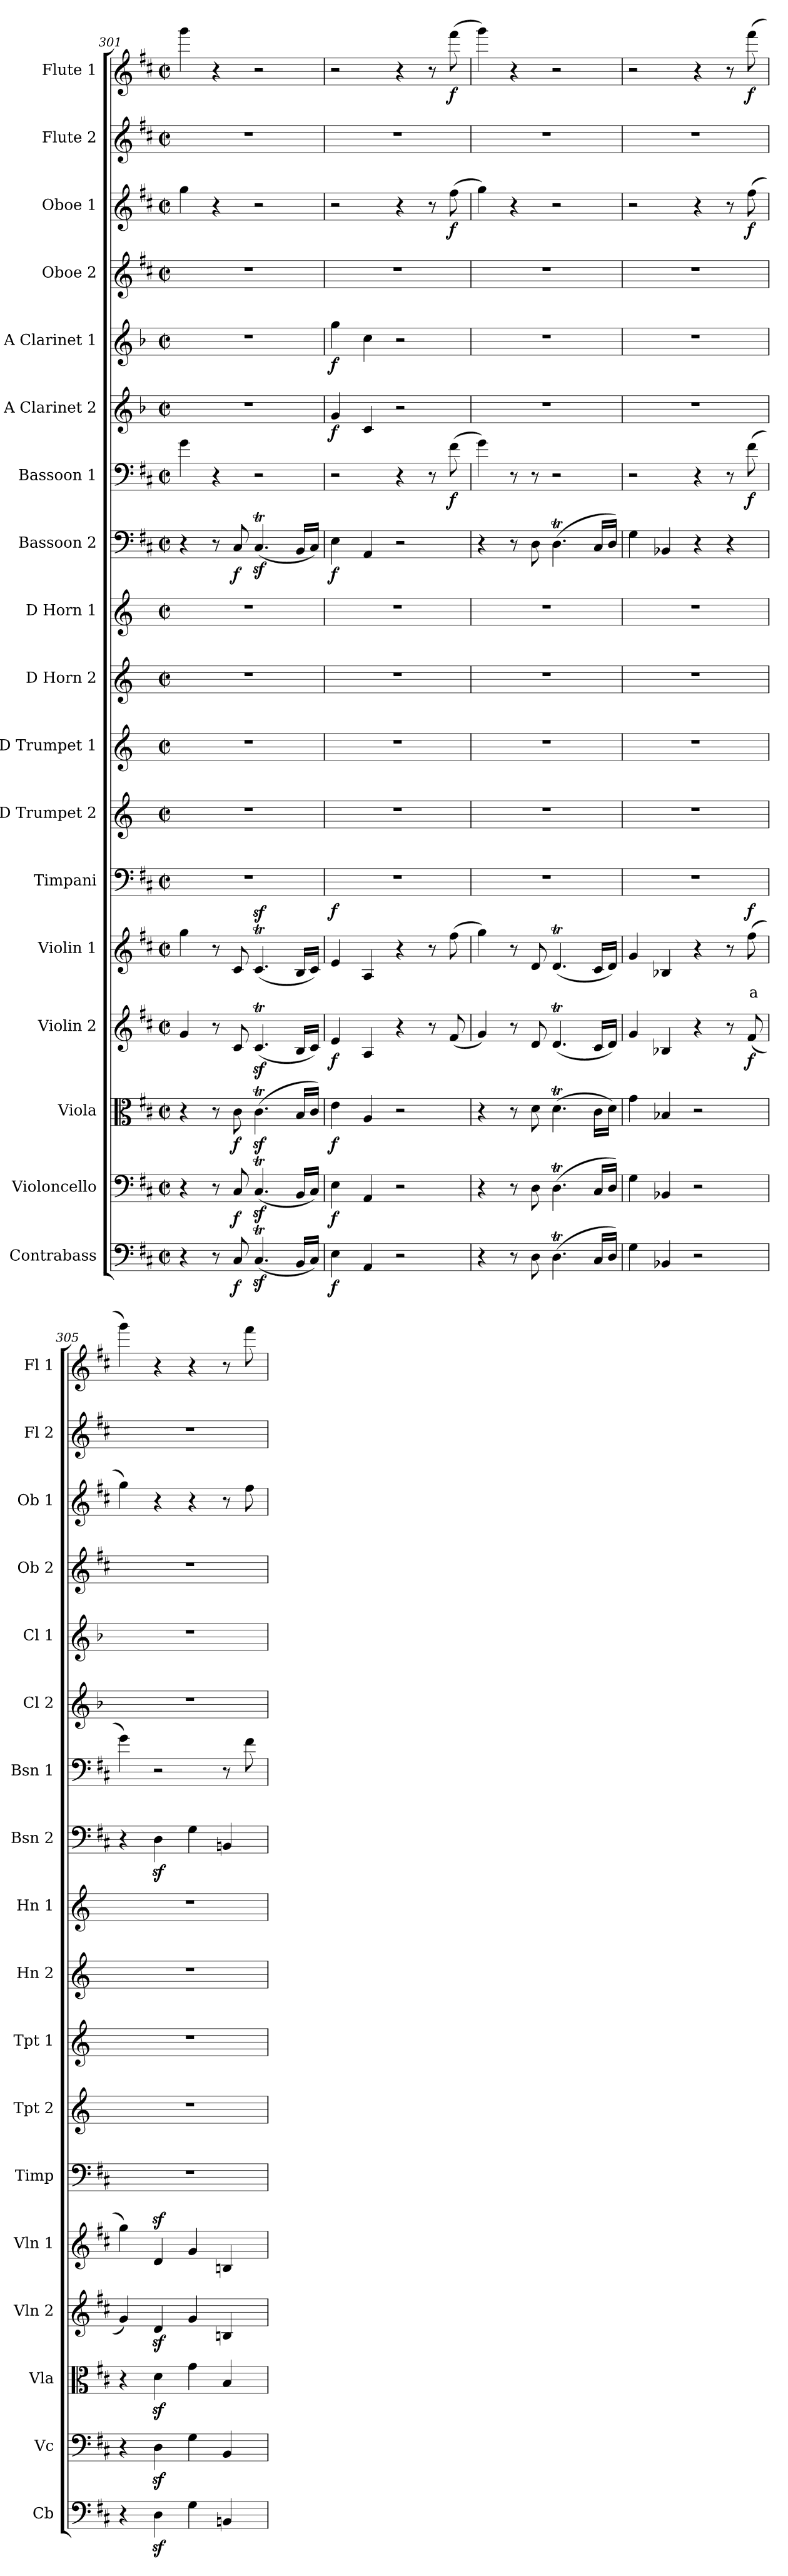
**kern	**dynam	**kern	**dynam	**kern	**dynam	**kern	**dynam	**kern	**text	**dynam	**kern	**kern	**kern	**kern	**kern	**kern	**dynam	**kern	**dynam	**kern	**dynam	**kern	**dynam	**kern	**kern	**dynam	**kern	**kern	**dynam
*part18	*part18	*part17	*part17	*part16	*part16	*part15	*part15	*part14	*part14	*part14	*part13	*part12	*part11	*part10	*part9	*part8	*part8	*part7	*part7	*part6	*part6	*part5	*part5	*part4	*part3	*part3	*part2	*part1	*part1
*staff18	*staff18	*staff17	*staff17	*staff16	*staff16	*staff15	*staff15	*staff14	*staff14	*staff14	*staff13	*staff12	*staff11	*staff10	*staff9	*staff8	*staff8	*staff7	*staff7	*staff6	*staff6	*staff5	*staff5	*staff4	*staff3	*staff3	*staff2	*staff1	*staff1
*I"Contrabass	*	*I"Violoncello	*	*I"Viola	*	*I"Violin 2	*	*I"Violin 1	*	*	*I"Timpani	*I"D Trumpet 2	*I"D Trumpet 1	*I"D Horn 2	*I"D Horn 1	*I"Bassoon 2	*	*I"Bassoon 1	*	*I"A Clarinet 2	*	*I"A Clarinet 1	*	*I"Oboe 2	*I"Oboe 1	*	*I"Flute 2	*I"Flute 1	*
*I'Cb	*	*I'Vc	*	*I'Vla	*	*I'Vln 2	*	*I'Vln 1	*	*	*I'Timp	*I'Tpt 2	*I'Tpt 1	*I'Hn 2	*I'Hn 1	*I'Bsn 2	*	*I'Bsn 1	*	*I'Cl 2	*	*I'Cl 1	*	*I'Ob 2	*I'Ob 1	*	*I'Fl 2	*I'Fl 1	*
*clefF4	*	*clefF4	*	*clefC3	*	*clefG2	*	*clefG2	*	*	*clefF4	*clefG2	*clefG2	*clefG2	*clefG2	*clefF4	*	*clefF4	*	*clefG2	*	*clefG2	*	*clefG2	*clefG2	*	*clefG2	*clefG2	*
*ITrd7c12	*	*	*	*	*	*	*	*	*	*	*	*ITrd-1c-2	*ITrd-1c-2	*ITrd6c10	*ITrd6c10	*	*	*	*	*ITrd2c3	*	*ITrd2c3	*	*	*	*	*	*	*
*k[f#c#]	*	*k[f#c#]	*	*k[f#c#]	*	*k[f#c#]	*	*k[f#c#]	*	*	*k[f#c#]	*k[f#c#]	*k[f#c#]	*k[f#c#]	*k[f#c#]	*k[f#c#]	*	*k[f#c#]	*	*k[f#c#]	*	*k[f#c#]	*	*k[f#c#]	*k[f#c#]	*	*k[f#c#]	*k[f#c#]	*
*M2/2	*	*M2/2	*	*M2/2	*	*M2/2	*	*M2/2	*	*	*M2/2	*M2/2	*M2/2	*M2/2	*M2/2	*M2/2	*	*M2/2	*	*M2/2	*	*M2/2	*	*M2/2	*M2/2	*	*M2/2	*M2/2	*
*met(c|)	*	*met(c|)	*	*met(c|)	*	*met(c|)	*	*met(c|)	*	*	*met(c|)	*met(c|)	*met(c|)	*met(c|)	*met(c|)	*met(c|)	*	*met(c|)	*	*met(c|)	*	*met(c|)	*	*met(c|)	*met(c|)	*	*met(c|)	*met(c|)	*
=301	=301	=301	=301	=301	=301	=301	=301	=301	=301	=301	=301	=301	=301	=301	=301	=301	=301	=301	=301	=301	=301	=301	=301	=301	=301	=301	=301	=301	=301
4r	.	4r	.	4r	.	4g/	.	4gg\	.	.	1r	1r	1r	1r	1r	4r	.	4g\	.	1r	.	1r	.	1r	4gg\	.	1r	4ggg\	.
8r	.	8r	.	8r	.	8r	.	8r	.	.	.	.	.	.	.	8r	.	4r	.	.	.	.	.	.	4r	.	.	4r	.
!	!LO:DY:b	!	!LO:DY:b	!	!LO:DY:b	!	!	!	!	!	!	!	!	!	!	!	!LO:DY:b	!	!	!	!	!	!	!	!	!	!	!	!
8CC#/	f	8C#/	f	8c#\	f	8c#/	.	8c#/	.	.	.	.	.	.	.	8C#/	f	.	.	.	.	.	.	.	.	.	.	.	.
(4.CC#z<t/	.	(4.C#z<t/	.	(4.c#z<t\	.	(4.c#z<t/	.	(4.c#z<t/	.	.	.	.	.	.	.	(4.C#z<t/	.	2r	.	.	.	.	.	.	2r	.	.	2r	.
16BBB/LL	.	16BB/LL	.	16B/LL	.	16B/LL	.	16B/LL	.	.	.	.	.	.	.	16BB/LL	.	.	.	.	.	.	.	.	.	.	.	.	.
16CC#/JJ)	.	16C#/JJ)	.	16c#/JJ)	.	16c#/JJ)	.	16c#/JJ)	.	.	.	.	.	.	.	16C#/JJ)	.	.	.	.	.	.	.	.	.	.	.	.	.
=302	=302	=302	=302	=302	=302	=302	=302	=302	=302	=302	=302	=302	=302	=302	=302	=302	=302	=302	=302	=302	=302	=302	=302	=302	=302	=302	=302	=302	=302
!	!LO:DY:b	!	!LO:DY:b	!	!LO:DY:b	!	!LO:DY:b	!	!	!LO:DY:b	!	!	!	!	!	!	!LO:DY:b	!	!	!	!LO:DY:b	!	!LO:DY:b	!	!	!	!	!	!
4EE\	f	4E\	f	4e\	f	4e/	f	4e/	.	f	1r	1r	1r	1r	1r	4E\	f	2r	.	4e/	f	4ee\	f	1r	2r	.	1r	2r	.
4AAA/	.	4AA/	.	4A/	.	4A/	.	4A/	.	.	.	.	.	.	.	4AA/	.	.	.	4A/	.	4a\	.	.	.	.	.	.	.
2r	.	2r	.	2r	.	4r	.	4r	.	.	.	.	.	.	.	2r	.	4r	.	2r	.	2r	.	.	4r	.	.	4r	.
.	.	.	.	.	.	8r	.	8r	.	.	.	.	.	.	.	.	.	8r	.	.	.	.	.	.	8r	.	.	8r	.
!	!	!	!	!	!	!	!	!	!	!	!	!	!	!	!	!	!	!	!LO:DY:b	!	!	!	!	!	!	!LO:DY:b	!	!	!LO:DY:b
.	.	.	.	.	.	(8f#/	.	(8ff#\	.	.	.	.	.	.	.	.	.	(8f#\	f	.	.	.	.	.	(8ff#\	f	.	(8fff#\	f
=303	=303	=303	=303	=303	=303	=303	=303	=303	=303	=303	=303	=303	=303	=303	=303	=303	=303	=303	=303	=303	=303	=303	=303	=303	=303	=303	=303	=303	=303
4r	.	4r	.	4r	.	4g/)	.	4gg\)	.	.	1r	1r	1r	1r	1r	4r	.	4g\)	.	1r	.	1r	.	1r	4gg\)	.	1r	4ggg\)	.
8r	.	8r	.	8r	.	8r	.	8r	.	.	.	.	.	.	.	8r	.	8r	.	.	.	.	.	.	4r	.	.	4r	.
8DD\	.	8D\	.	8d\	.	8d/	.	8d/	.	.	.	.	.	.	.	8D\	.	8r	.	.	.	.	.	.	.	.	.	.	.
(4.DDT\	.	(4.DT\	.	(4.dT\	.	(4.dT/	.	(4.dT/	.	.	.	.	.	.	.	(4.DT\	.	2r	.	.	.	.	.	.	2r	.	.	2r	.
16CC#/LL	.	16C#/LL	.	16c#\LL	.	16c#/LL	.	16c#/LL	.	.	.	.	.	.	.	16C#/LL	.	.	.	.	.	.	.	.	.	.	.	.	.
16DD/JJ)	.	16D/JJ)	.	16d\JJ)	.	16d/JJ)	.	16d/JJ)	.	.	.	.	.	.	.	16D/JJ)	.	.	.	.	.	.	.	.	.	.	.	.	.
=304	=304	=304	=304	=304	=304	=304	=304	=304	=304	=304	=304	=304	=304	=304	=304	=304	=304	=304	=304	=304	=304	=304	=304	=304	=304	=304	=304	=304	=304
4GG\	.	4G\	.	4g\	.	4g/	.	4g/	.	.	1r	1r	1r	1r	1r	4G\	.	2r	.	1r	.	1r	.	1r	2r	.	1r	2r	.
4BBB-X/	.	4BB-X/	.	4B-X/	.	4B-X/	.	4B-X/	.	.	.	.	.	.	.	4BB-X/	.	.	.	.	.	.	.	.	.	.	.	.	.
2r	.	2r	.	2r	.	4r	.	4r	.	.	.	.	.	.	.	4r	.	4r	.	.	.	.	.	.	4r	.	.	4r	.
.	.	.	.	.	.	8r	.	8r	.	.	.	.	.	.	.	4r	.	8r	.	.	.	.	.	.	8r	.	.	8r	.
!	!	!	!	!	!	!	!LO:DY:b	!	!LO:LY:b:color=#FF0000	!LO:DY:b	!	!	!	!	!	!	!	!	!LO:DY:b	!	!	!	!	!	!	!LO:DY:b	!	!	!LO:DY:b
.	.	.	.	.	.	(8f#/	f	(8ff#\	a	f	.	.	.	.	.	.	.	(8f#\	f	.	.	.	.	.	(8ff#\	f	.	(8fff#\	f
=305	=305	=305	=305	=305	=305	=305	=305	=305	=305	=305	=305	=305	=305	=305	=305	=305	=305	=305	=305	=305	=305	=305	=305	=305	=305	=305	=305	=305	=305
4r	.	4r	.	4r	.	4g/)	.	4gg\)	.	.	1r	1r	1r	1r	1r	4r	.	4g\)	.	1r	.	1r	.	1r	4gg\)	.	1r	4ggg\)	.
4DDz<\	.	4Dz<\	.	4dz<\	.	4dz</	.	4dz</	.	.	.	.	.	.	.	4Dz<\	.	2r	.	.	.	.	.	.	4r	.	.	4r	.
4GG\	.	4G\	.	4g\	.	4g/	.	4g/	.	.	.	.	.	.	.	4G\	.	.	.	.	.	.	.	.	4r	.	.	4r	.
4BBBn/	.	4BB/	.	4B/	.	4Bn/	.	4Bn/	.	.	.	.	.	.	.	4BBn/	.	8r	.	.	.	.	.	.	8r	.	.	8r	.
.	.	.	.	.	.	.	.	.	.	.	.	.	.	.	.	.	.	8f#\	.	.	.	.	.	.	8ff#\	.	.	8fff#\	.
=	=	=	=	=	=	=	=	=	=	=	=	=	=	=	=	=	=	=	=	=	=	=	=	=	=	=	=	=	=
*-	*-	*-	*-	*-	*-	*-	*-	*-	*-	*-	*-	*-	*-	*-	*-	*-	*-	*-	*-	*-	*-	*-	*-	*-	*-	*-	*-	*-	*-
